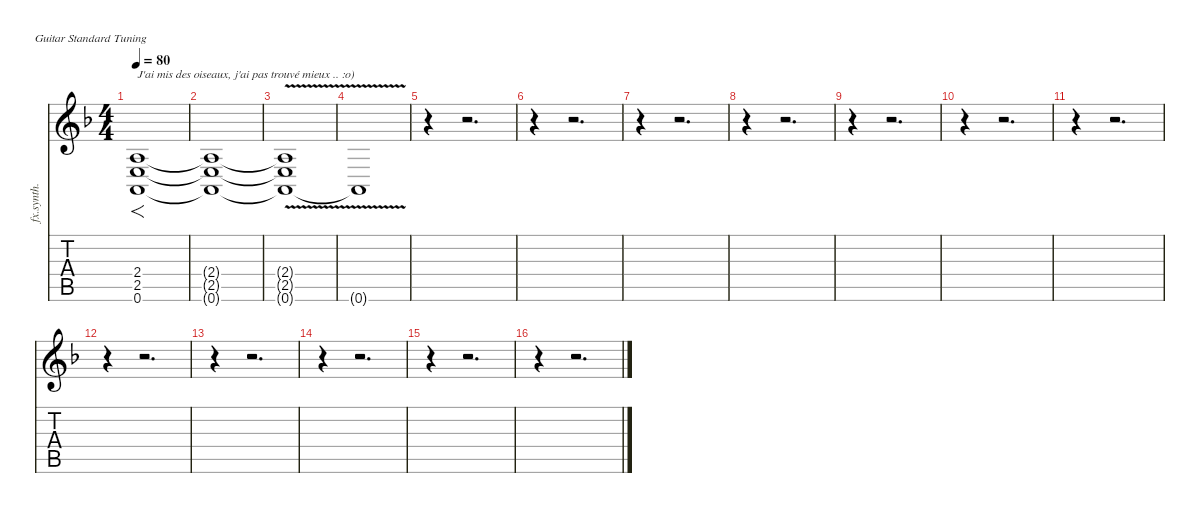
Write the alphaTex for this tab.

\defaultSystemsLayout 4
\hideDynamics
\bracketExtendMode nobrackets
\otherSystemsTrackNameOrientation horizontal
\track ("Effets" "fx.synth.") {instrument birdtweet}
\staff {score tabs}
\tuning (E4 B3 G3 D3 A2 E2)
\displaytranspose 5
\ts (4 4)
\tempo 80
\clef g2
\ks f
(2.4{acc forcenatural} 2.5{acc forcenatural} 0.6{acc forcenatural}).1{f txt "J'ai mis des oiseaux, j'ai pas trouvé mieux .. :o)" dy f instrument birdtweet beam Up} |
(2.4{t acc forcenatural} 2.5{t acc forcenatural} 0.6{t acc forcenatural}).1{beam Up} |
(2.4{v t acc forcenatural} 2.5{v t acc forcenatural} 0.6{v t acc forcenatural}).1{beam Up} |
0.6{v t acc forcenatural}.1{beam Up} |
r.4{beam Down} r.2{d beam Down} |
r.4{beam Down} r.2{d beam Down} |
r.4{beam Down} r.2{d beam Down} |
r.4{beam Down} r.2{d beam Down} |
r.4{beam Down} r.2{d beam Down} |
r.4{beam Down} r.2{d beam Down} |
r.4{beam Down} r.2{d beam Down} |
r.4{beam Down} r.2{d beam Down} |
r.4{beam Down} r.2{d beam Down} |
r.4{beam Down} r.2{d beam Down} |
r.4{beam Down} r.2{d beam Down} |
r.4{beam Down} r.2{d beam Down}
